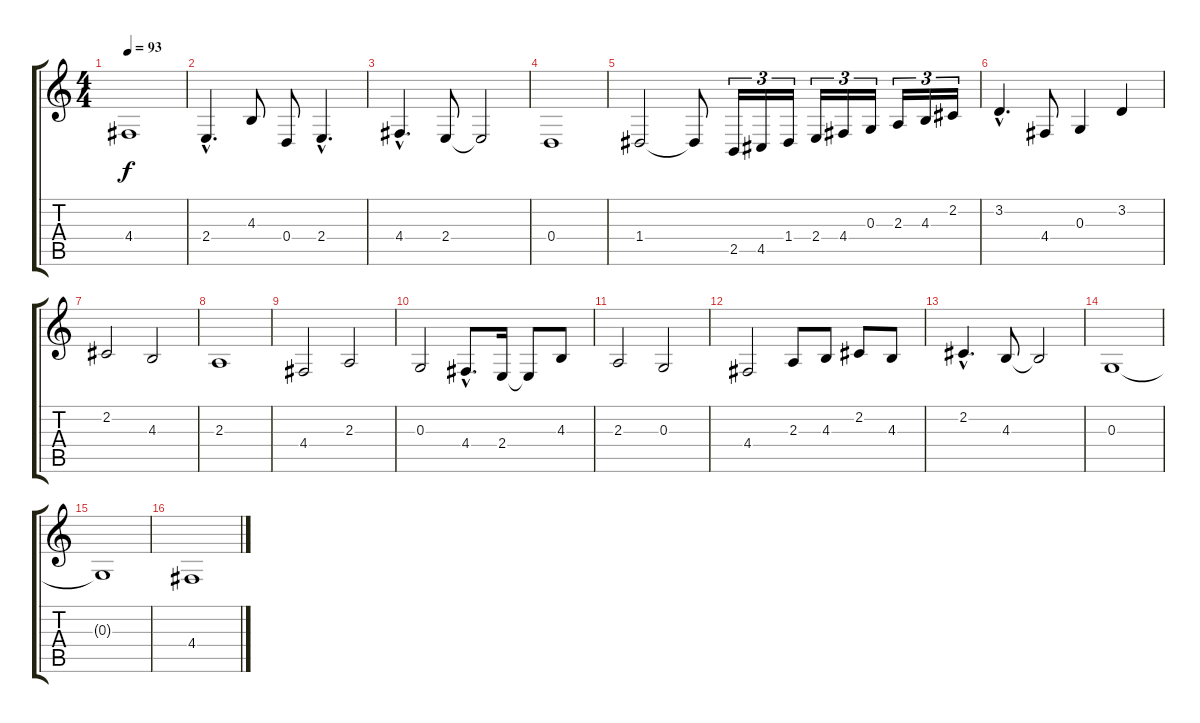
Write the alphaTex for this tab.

\track "" {instrument synthstrings1}
\staff {score tabs}
\tuning (E4 B3 G3 D3 A2 E2) {hide}
\ts (4 4)
\tempo 93
\clef g2
\ks c
4.4{t}.1{dy f} |
2.4{hac}.4{d} 4.3.8 0.4.8 2.4{hac}.4{d} |
4.4{hac}.4{d} 2.4.8 2.4{t}.2 |
0.4.1 |
1.4.2 1.4{t}.8 2.5.16{tu (3 2)} 4.5.16{tu (3 2)} 1.4.16{tu (3 2)} 2.4.16{tu (3 2)} 4.4.16{tu (3 2)} 0.3.16{tu (3 2)} 2.3.16{tu (3 2)} 4.3.16{tu (3 2)} 2.2.16{tu (3 2)} |
3.2{hac}.4{d} 4.4.8 0.3.4 3.2.4 |
2.2.2 4.3.2 |
2.3.1 |
4.4.2 2.3.2 |
0.3.2 4.4{hac}.8{d} 2.4.16 2.4{t}.8 4.3.8 |
2.3.2 0.3.2 |
4.4.2 2.3.8 4.3.8 2.2.8 4.3.8 |
2.2{hac}.4{d} 4.3.8 4.3{t}.2 |
0.3.1 |
0.3{t}.1 |
4.4.1
